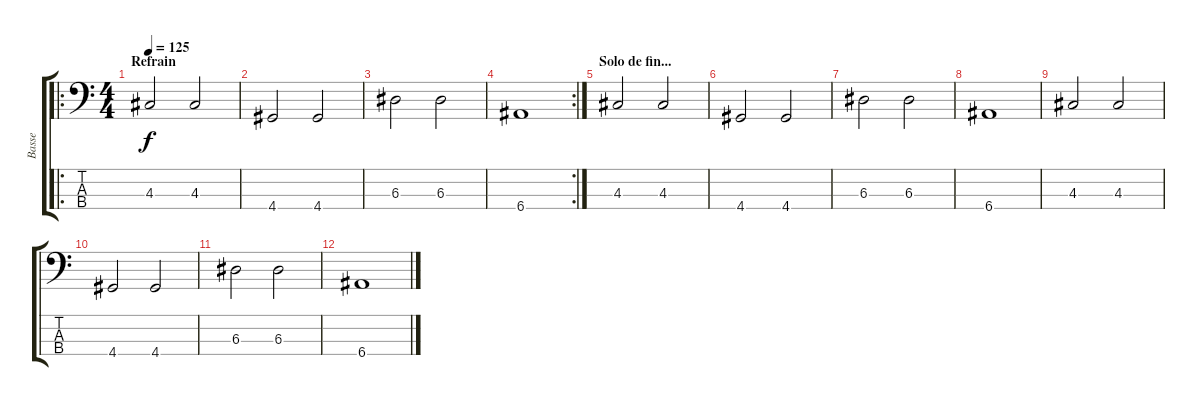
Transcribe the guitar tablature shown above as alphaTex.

\track ("Basse" "Basse") {instrument electricbasspick}
\staff {score tabs}
\tuning (G2 D2 A1 E1) {hide}
\ro
\ts (4 4)
\section ("" "Refrain")
\tempo 125
\clef f4
\ks c
4.3.2{dy f} 4.3.2 |
4.4.2 4.4.2 |
6.3.2 6.3.2 |
\rc 2
6.4.1 |
\section ("" "Solo de fin...")
4.3.2 4.3.2 |
4.4.2 4.4.2 |
6.3.2 6.3.2 |
6.4.1 |
4.3.2 4.3.2 |
4.4.2 4.4.2 |
6.3.2 6.3.2 |
6.4.1
